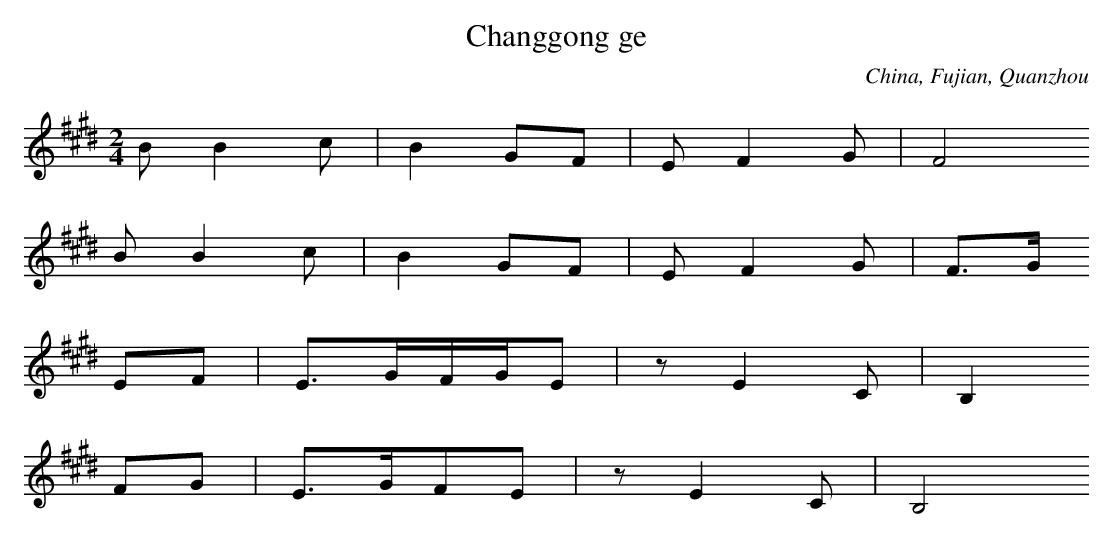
X:1
T: Changgong ge
O: China, Fujian, Quanzhou
M: 2/4
L: 1/16
K: E
B2B4c2 | B4G2F2 | E2F4G2 | F8
B2B4c2 | B4G2F2 | E2F4G2 | F3G
E2F2 | E3GFGE2 | z2E4C2 | B,4
F2G2 | E3GF2E2 | z2E4C2 | B,8
